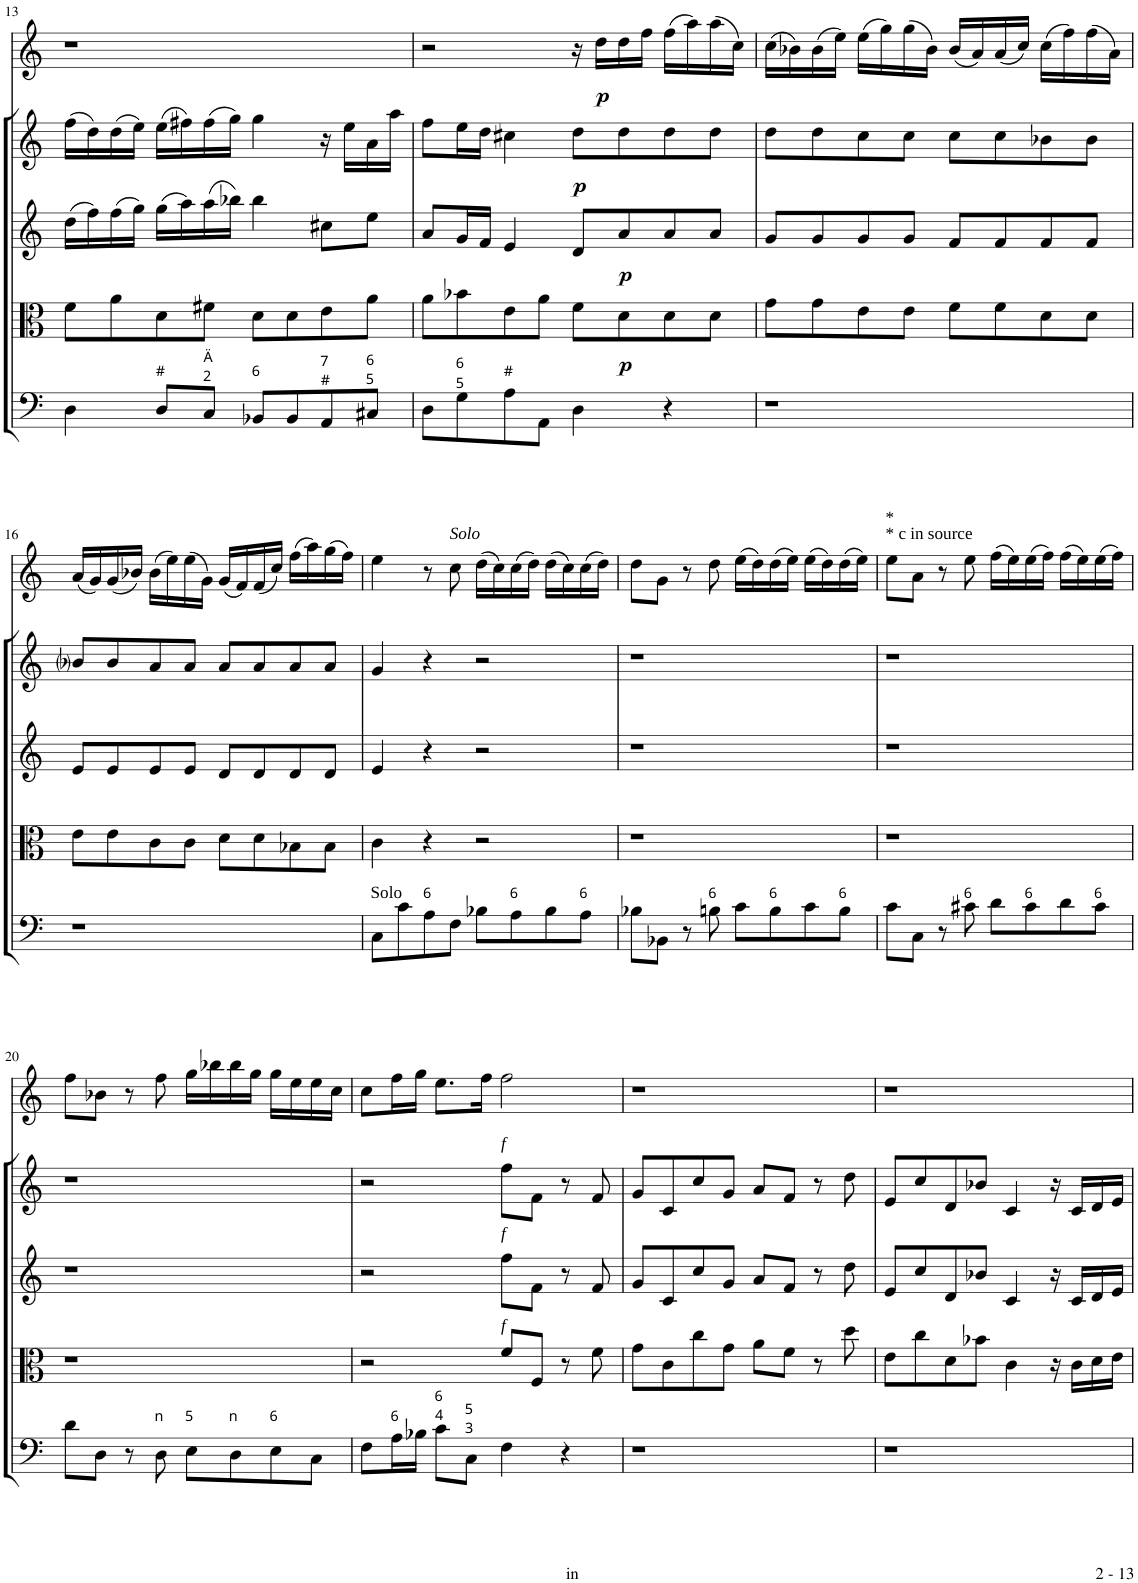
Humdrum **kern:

**kern	**kern	**dynam	**kern	**dynam	**kern	**dynam	**kern	**dynam
*part5	*part4	*part4	*part3	*part3	*part2	*part2	*part1	*part1
*staff5	*staff4	*staff4	*staff3	*staff3	*staff2	*staff2	*staff1	*staff1
*I"Organo  e Violoncello	*I"Alto Viola	*	*I"Violino Secondo	*	*I"Violino Primo	*	*I"Oboe	*
*I'Vc	*I'Vla	*	*I'Vln	*	*I'Vln	*	*I'Ob	*
!!LO:PB:g=z
*clefF4	*clefC3	*	*clefG2	*	*clefG2	*	*clefG2	*
*k[]	*k[]	*	*k[]	*	*k[]	*	*k[]	*
*M4/4	*M4/4	*	*M4/4	*	*M4/4	*	*M4/4	*
*met(c)	*met(c)	*	*met(c)	*	*met(c)	*	*met(c)	*
=13	=13	=13	=13	=13	=13	=13	=13	=13
4D\	8f\L	.	(16dd\LL	.	(16ff\LL	.	1r	.
.	.	.	16ff\)	.	16dd\)	.	.	.
.	8a\	.	(16ff\	.	(16dd\	.	.	.
.	.	.	16gg\JJ)	.	16ee\JJ)	.	.	.
!LO:TX:a:t=#	!	!	!	!	!	!	!	!
8D/L	8d\	.	(16gg\LL	.	(16ee\LL	.	.	.
.	.	.	16aa\)	.	16ff#X\)	.	.	.
!LO:TX:a:t=Ä	!	!	!	!	!	!	!	!
!LO:TX:a:t=2	!	!	!	!	!	!	!	!
8C/J	8f#X\J	.	(16aa\	.	(16ff#\	.	.	.
.	.	.	16bb-X\JJ)	.	16gg\JJ)	.	.	.
!LO:TX:a:t=6	!	!	!	!	!	!	!	!
8BB-X/L	8d\L	.	4bb-\	.	4gg\	.	.	.
8BB-/	8d\	.	.	.	.	.	.	.
!LO:TX:a:t=7	!	!	!	!	!	!	!	!
!LO:TX:a:t=#	!	!	!	!	!	!	!	!
8AA/	8e\	.	8cc#X\L	.	16r	.	.	.
.	.	.	.	.	16ee\LL	.	.	.
!LO:TX:a:t=6	!	!	!	!	!	!	!	!
!LO:TX:a:t=5	!	!	!	!	!	!	!	!
8C#X/J	8a\J	.	8ee\J	.	16a\	.	.	.
.	.	.	.	.	16aa\JJ	.	.	.
=14	=14	=14	=14	=14	=14	=14	=14	=14
8D\L	8a\L	.	8a/L	.	8ff\L	.	2r	.
!LO:TX:a:t=6	!	!	!	!	!	!	!	!
!LO:TX:a:t=5	!	!	!	!	!	!	!	!
8G\	8b-X\	.	16g/L	.	16ee\L	.	.	.
.	.	.	16f/JJ	.	16dd\JJ	.	.	.
!LO:TX:a:t=#	!	!	!	!	!	!	!	!
8A\	8e\	.	4e/	.	4cc#X\	.	.	.
8AA\J	8a\J	.	.	.	.	.	.	.
!	!	!	!	!	!	!LO:DY:b	!	!
4D\	8f\L	.	8d/L	.	8dd\L	p	16r	.
!	!	!	!	!	!	!	!	!LO:DY:b
.	.	.	.	.	.	.	16dd\LL	p
!	!	!LO:DY:b	!	!LO:DY:b	!	!	!	!
.	8d\	p	8a/	p	8dd\	.	16dd\	.
.	.	.	.	.	.	.	16ff\JJ	.
4r	8d\	.	8a/	.	8dd\	.	(16ff\LL	.
.	.	.	.	.	.	.	16aa\)	.
.	8d\J	.	8a/J	.	8dd\J	.	(16aa\	.
.	.	.	.	.	.	.	16cc\JJ)	.
=15	=15	=15	=15	=15	=15	=15	=15	=15
1r	8g\L	.	8g/L	.	8dd\L	.	(16cc\LL	.
.	.	.	.	.	.	.	16b-X\)	.
.	8g\	.	8g/	.	8dd\	.	(16b-\	.
.	.	.	.	.	.	.	16ee\JJ)	.
.	8e\	.	8g/	.	8cc\	.	(16ee\LL	.
.	.	.	.	.	.	.	16gg\)	.
.	8e\J	.	8g/J	.	8cc\J	.	(16gg\	.
.	.	.	.	.	.	.	16b-\JJ)	.
.	8f\L	.	8f/L	.	8cc\L	.	(16b-/LL	.
.	.	.	.	.	.	.	16a/)	.
.	8f\	.	8f/	.	8cc\	.	(16a/	.
.	.	.	.	.	.	.	16cc/JJ)	.
.	8d\	.	8f/	.	8b-X\	.	(16cc\LL	.
.	.	.	.	.	.	.	16ff\)	.
.	8d\J	.	8f/J	.	8b-\J	.	(16ff\	.
.	.	.	.	.	.	.	16a\JJ)	.
!!LO:LB:g=z
=16	=16	=16	=16	=16	=16	=16	=16	=16
1r	8e\L	.	8e/L	.	8b-i/L	.	(16a/LL	.
.	.	.	.	.	.	.	16g/)	.
.	8e\	.	8e/	.	8b-/	.	(16g/	.
.	.	.	.	.	.	.	16b-X/JJ)	.
.	8c\	.	8e/	.	8a/	.	(16b-\LL	.
.	.	.	.	.	.	.	16ee\)	.
.	8c\J	.	8e/J	.	8a/J	.	(16ee\	.
.	.	.	.	.	.	.	16g\JJ)	.
.	8d\L	.	8d/L	.	8a/L	.	(16g/LL	.
.	.	.	.	.	.	.	16f/)	.
.	8d\	.	8d/	.	8a/	.	(16f/	.
.	.	.	.	.	.	.	16cc/JJ)	.
.	8B-X\	.	8d/	.	8a/	.	(16ff\LL	.
.	.	.	.	.	.	.	16aa\)	.
.	8B-\J	.	8d/J	.	8a/J	.	(16gg\	.
.	.	.	.	.	.	.	16ff\JJ)	.
=17	=17	=17	=17	=17	=17	=17	=17	=17
!LO:TX:a:t=Solo	!	!	!	!	!	!	!	!
8C\L	4c\	.	4e/	.	4g/	.	4ee\	.
8c\	.	.	.	.	.	.	.	.
!LO:TX:a:t=6	!	!	!	!	!	!	!	!
8A\	4r	.	4r	.	4r	.	8r	.
!	!	!	!	!	!	!	!LO:TX:a:i:t=Solo	!
8F\J	.	.	.	.	.	.	8cc\	.
8B-X\L	2r	.	2r	.	2r	.	(16dd\LL	.
.	.	.	.	.	.	.	16cc\)	.
!LO:TX:a:t=6	!	!	!	!	!	!	!	!
8A\	.	.	.	.	.	.	(16cc\	.
.	.	.	.	.	.	.	16dd\JJ)	.
8B-\	.	.	.	.	.	.	(16dd\LL	.
.	.	.	.	.	.	.	16cc\)	.
!LO:TX:a:t=6	!	!	!	!	!	!	!	!
8A\J	.	.	.	.	.	.	(16cc\	.
.	.	.	.	.	.	.	16dd\JJ)	.
=18	=18	=18	=18	=18	=18	=18	=18	=18
8B-X\L	1r	.	1r	.	1r	.	8dd\L	.
8BB-X\J	.	.	.	.	.	.	8g\J	.
8r	.	.	.	.	.	.	8r	.
!LO:TX:a:t=6	!	!	!	!	!	!	!	!
8Bn\	.	.	.	.	.	.	8dd\	.
8c\L	.	.	.	.	.	.	(16ee\LL	.
.	.	.	.	.	.	.	16dd\)	.
!LO:TX:a:t=6	!	!	!	!	!	!	!	!
8B\	.	.	.	.	.	.	(16dd\	.
.	.	.	.	.	.	.	16ee\JJ)	.
8c\	.	.	.	.	.	.	(16ee\LL	.
.	.	.	.	.	.	.	16dd\)	.
!LO:TX:a:t=6	!	!	!	!	!	!	!	!
8B\J	.	.	.	.	.	.	(16dd\	.
.	.	.	.	.	.	.	16ee\JJ)	.
=19	=19	=19	=19	=19	=19	=19	=19	=19
!	!	!	!	!	!	!	!LO:TX:a:t=* c in source	!
!	!	!	!	!	!	!	!LO:TX:a:t=*	!
8c\L	1r	.	1r	.	1r	.	8ee\L	.
8C\J	.	.	.	.	.	.	8a\J	.
8r	.	.	.	.	.	.	8r	.
!LO:TX:a:t=6	!	!	!	!	!	!	!	!
8c#X\	.	.	.	.	.	.	8ee\	.
8d\L	.	.	.	.	.	.	(16ff\LL	.
.	.	.	.	.	.	.	16ee\)	.
!LO:TX:a:t=6	!	!	!	!	!	!	!	!
8c#\	.	.	.	.	.	.	(16ee\	.
.	.	.	.	.	.	.	16ff\JJ)	.
8d\	.	.	.	.	.	.	(16ff\LL	.
.	.	.	.	.	.	.	16ee\)	.
!LO:TX:a:t=6	!	!	!	!	!	!	!	!
8c#\J	.	.	.	.	.	.	(16ee\	.
.	.	.	.	.	.	.	16ff\JJ)	.
!!LO:LB:g=z
=20	=20	=20	=20	=20	=20	=20	=20	=20
8d\L	1r	.	1r	.	1r	.	8ff\L	.
8D\J	.	.	.	.	.	.	8b-X\J	.
8r	.	.	.	.	.	.	8r	.
!LO:TX:a:t=n	!	!	!	!	!	!	!	!
8D\	.	.	.	.	.	.	8ff\	.
!LO:TX:a:t=5	!	!	!	!	!	!	!	!
8E\L	.	.	.	.	.	.	16gg\LL	.
.	.	.	.	.	.	.	16bb-X\	.
!LO:TX:a:t=n	!	!	!	!	!	!	!	!
8D\	.	.	.	.	.	.	16bb-\	.
.	.	.	.	.	.	.	16gg\JJ	.
!LO:TX:a:t=6	!	!	!	!	!	!	!	!
8E\	.	.	.	.	.	.	16gg\LL	.
.	.	.	.	.	.	.	16ee\	.
8C\J	.	.	.	.	.	.	16ee\	.
.	.	.	.	.	.	.	16cc\JJ	.
=21	=21	=21	=21	=21	=21	=21	=21	=21
8F\L	2r	.	2r	.	2r	.	8cc\L	.
!LO:TX:a:t=6	!	!	!	!	!	!	!	!
16A\L	.	.	.	.	.	.	16ff\L	.
16B-X\JJ	.	.	.	.	.	.	16gg\JJ	.
!LO:TX:a:t=6	!	!	!	!	!	!	!	!
!LO:TX:a:t=4	!	!	!	!	!	!	!	!
8c\L	.	.	.	.	.	.	8.ee\L	.
!LO:TX:a:t=5	!	!	!	!	!	!	!	!
!LO:TX:a:t=3	!	!	!	!	!	!	!	!
8C\J	.	.	.	.	.	.	.	.
.	.	.	.	.	.	.	16ff\Jk	.
!	!	!	!	!	!LO:TX:a:i:t=f	!	!	!
!	!	!	!LO:TX:a:i:t=f	!	!	!	!	!
!	!LO:TX:a:i:t=f	!	!	!	!	!	!	!
4F\	8f/L	.	8ff\L	.	8ff\L	.	2ff\	.
.	8F/J	.	8f\J	.	8f\J	.	.	.
4r	8r	.	8r	.	8r	.	.	.
.	8f\	.	8f/	.	8f/	.	.	.
=22	=22	=22	=22	=22	=22	=22	=22	=22
1r	8g\L	.	8g/L	.	8g/L	.	1r	.
.	8c\	.	8c/	.	8c/	.	.	.
.	8cc\	.	8cc/	.	8cc/	.	.	.
.	8g\J	.	8g/J	.	8g/J	.	.	.
.	8a\L	.	8a/L	.	8a/L	.	.	.
.	8f\J	.	8f/J	.	8f/J	.	.	.
.	8r	.	8r	.	8r	.	.	.
.	8dd\	.	8dd\	.	8dd\	.	.	.
=23	=23	=23	=23	=23	=23	=23	=23	=23
1r	8e\L	.	8e/L	.	8e/L	.	1r	.
.	8cc\	.	8cc/	.	8cc/	.	.	.
.	8d\	.	8d/	.	8d/	.	.	.
.	8b-X\J	.	8b-X/J	.	8b-X/J	.	.	.
.	4c\	.	4c/	.	4c/	.	.	.
.	16r	.	16r	.	16r	.	.	.
.	16c\LL	.	16c/LL	.	16c/LL	.	.	.
.	16d\	.	16d/	.	16d/	.	.	.
.	16e\JJ	.	16e/JJ	.	16e/JJ	.	.	.
=	=	=	=	=	=	=	=	=
*-	*-	*-	*-	*-	*-	*-	*-	*-
